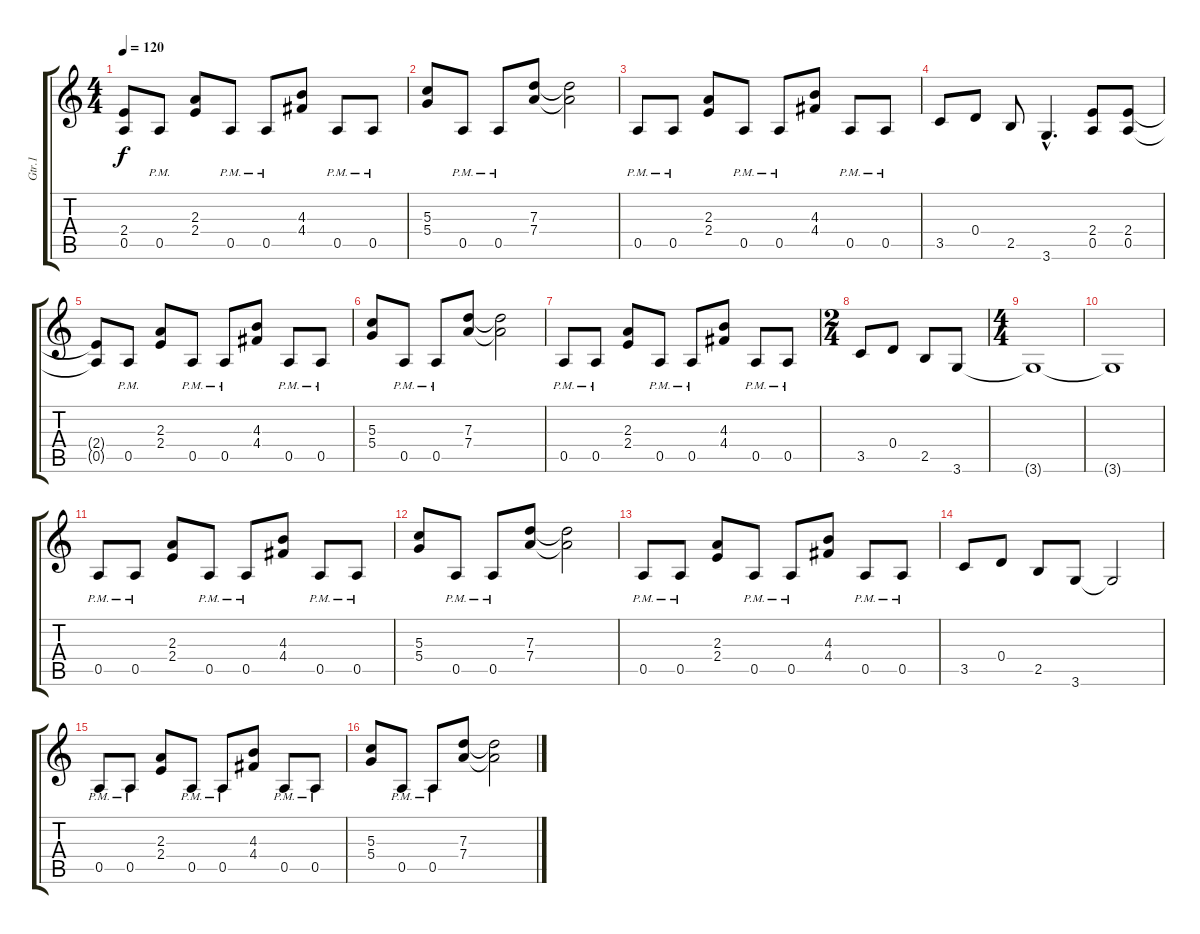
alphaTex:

\track ("Gtr.1" "Gtr.1") {instrument distortionguitar}
\staff {score tabs}
\tuning (E4 B3 G3 D3 A2 E2) {hide}
\ts (4 4)
\tempo 120
\clef g2
\ks c
(2.4{t} 0.5{t}).8{dy f} 0.5{pm}.8 (2.3 2.4).8 0.5{pm}.8 0.5{pm}.8 (4.3 4.4).8 0.5{pm}.8 0.5{pm}.8 |
(5.3 5.4).8 0.5{pm}.8 0.5{pm}.8 (7.3 7.4).8 (7.3{t} 7.4{t}).2 |
0.5{pm}.8 0.5{pm}.8 (2.3 2.4).8 0.5{pm}.8 0.5{pm}.8 (4.3 4.4).8 0.5{pm}.8 0.5{pm}.8 |
3.5.8 0.4.8 2.5.8 3.6{hac}.4{d} (2.4 0.5).8 (2.4 0.5).8 |
(2.4{t} 0.5{t}).8 0.5{pm}.8 (2.3 2.4).8 0.5{pm}.8 0.5{pm}.8 (4.3 4.4).8 0.5{pm}.8 0.5{pm}.8 |
(5.3 5.4).8 0.5{pm}.8 0.5{pm}.8 (7.3 7.4).8 (7.3{t} 7.4{t}).2 |
0.5{pm}.8 0.5{pm}.8 (2.3 2.4).8 0.5{pm}.8 0.5{pm}.8 (4.3 4.4).8 0.5{pm}.8 0.5{pm}.8 |
\ts (2 4)
3.5.8 0.4.8 2.5.8 3.6.8 |
\ts (4 4)
3.6{t}.1 |
3.6{t}.1 |
0.5{pm}.8 0.5{pm}.8 (2.3 2.4).8 0.5{pm}.8 0.5{pm}.8 (4.3 4.4).8 0.5{pm}.8 0.5{pm}.8 |
(5.3 5.4).8 0.5{pm}.8 0.5{pm}.8 (7.3 7.4).8 (7.3{t} 7.4{t}).2 |
0.5{pm}.8 0.5{pm}.8 (2.3 2.4).8 0.5{pm}.8 0.5{pm}.8 (4.3 4.4).8 0.5{pm}.8 0.5{pm}.8 |
3.5.8 0.4.8 2.5.8 3.6.8 3.6{t}.2 |
0.5{pm}.8 0.5{pm}.8 (2.3 2.4).8 0.5{pm}.8 0.5{pm}.8 (4.3 4.4).8 0.5{pm}.8 0.5{pm}.8 |
(5.3 5.4).8 0.5{pm}.8 0.5{pm}.8 (7.3 7.4).8 (7.3{t} 7.4{t}).2
